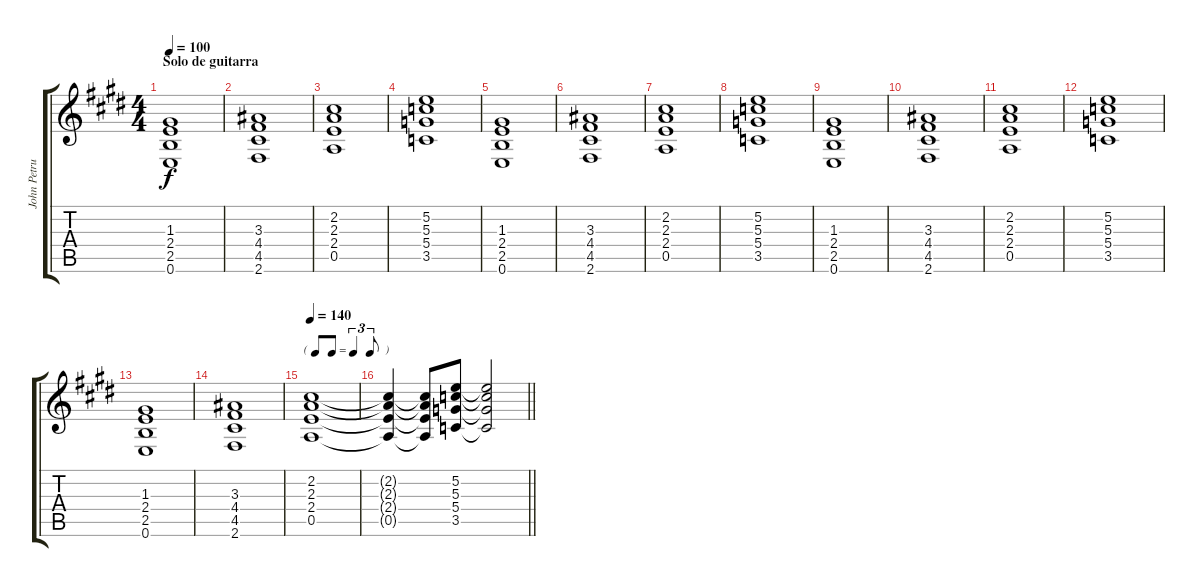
\track ("John Petrucci II" "John Petru") {instrument distortionguitar}
\staff {score tabs}
\tuning (E4 B3 G3 D3 A2 E2) {hide}
\ts (4 4)
\section ("" "Solo de guitarra")
\tempo 100
\clef g2
\ks e
(1.3 2.4 2.5 0.6).1{dy f volume 13 balance 8} |
(3.3 4.4 4.5 2.6).1 |
(2.2 2.3 2.4 0.5).1 |
(5.2 5.3 5.4 3.5).1 |
(1.3 2.4 2.5 0.6).1 |
(3.3 4.4 4.5 2.6).1 |
(2.2 2.3 2.4 0.5).1 |
(5.2 5.3 5.4 3.5).1 |
(1.3 2.4 2.5 0.6).1 |
(3.3 4.4 4.5 2.6).1 |
(2.2 2.3 2.4 0.5).1 |
(5.2 5.3 5.4 3.5).1 |
(1.3 2.4 2.5 0.6).1 |
(3.3 4.4 4.5 2.6).1 |
\tf triplet8th
\tempo 140
(2.2 2.3 2.4 0.5).1 |
\barLineRight lightlight
(2.2{t} 2.3{t} 2.4{t} 0.5{t}).4 (2.2{t} 2.3{t} 2.4{t} 0.5{t}).8 (5.2 5.3 5.4 3.5).8 (5.2{t} 5.3{t} 5.4{t} 3.5{t}).2
